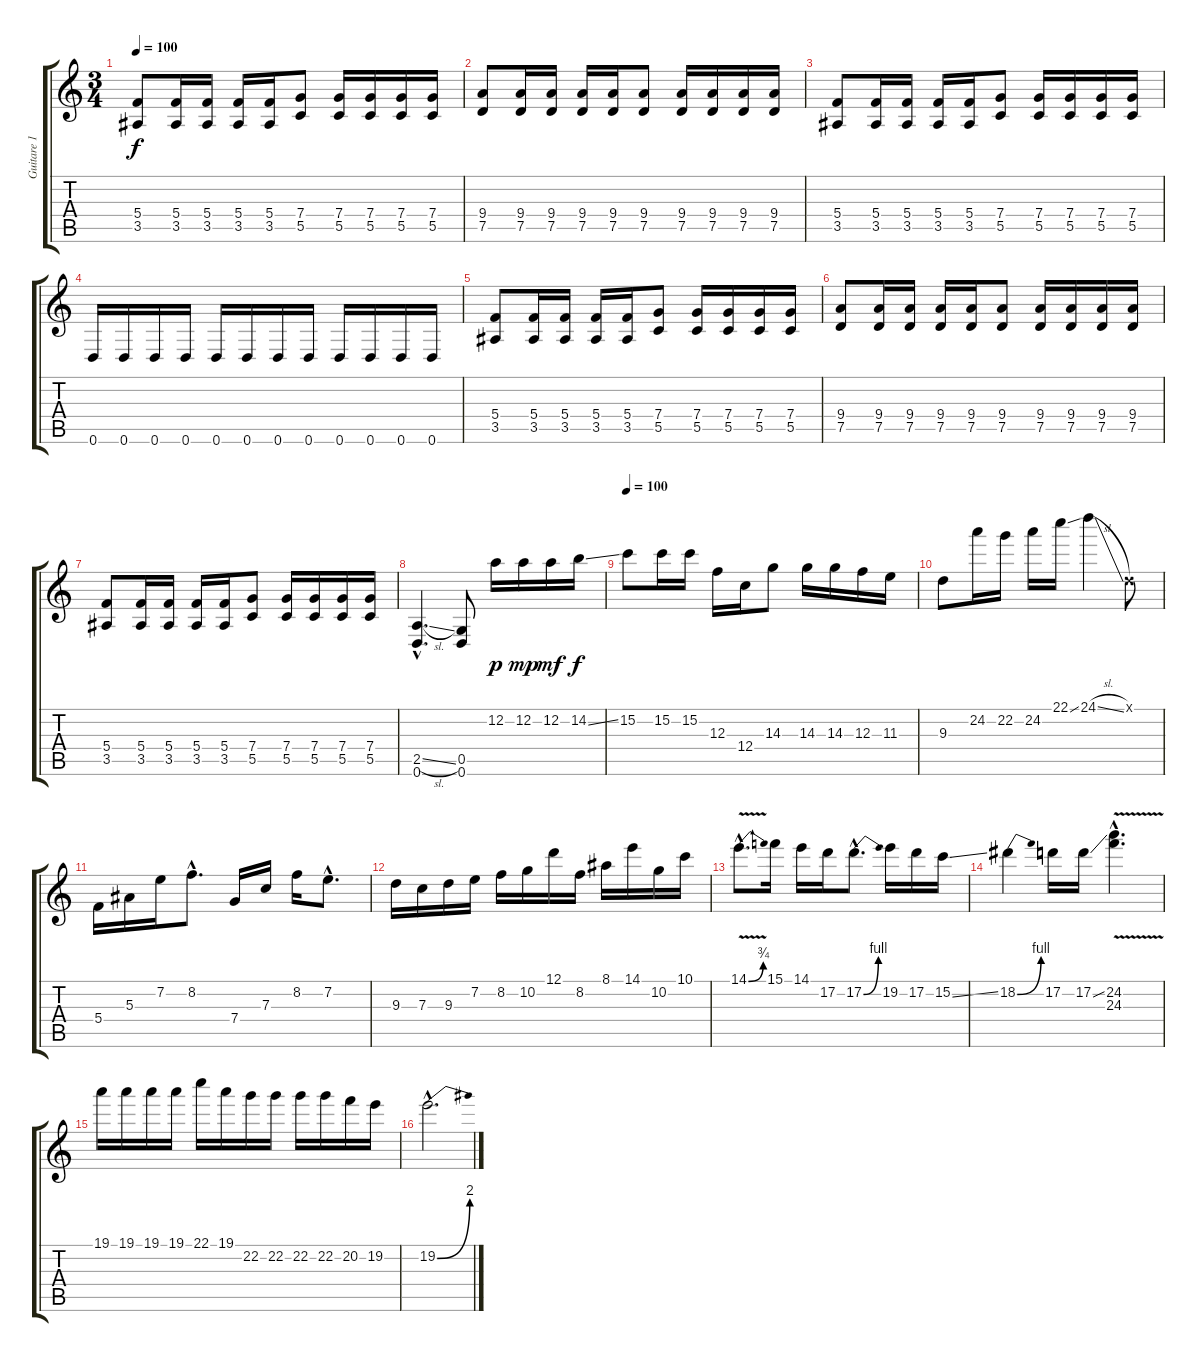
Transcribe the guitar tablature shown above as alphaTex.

\track ("Guitare 1" "Guitare 1") {instrument distortionguitar}
\staff {score tabs}
\tuning (D4 A3 F3 C3 G2 D2) {hide}
\ts (3 4)
\tempo 100
\clef g2
\ks c
(5.4 3.5).8{dy f} (5.4 3.5).16 (5.4 3.5).16 (5.4 3.5).16 (5.4 3.5).16 (7.4 5.5).8 (7.4 5.5).16 (7.4 5.5).16 (7.4 5.5).16 (7.4 5.5).16 |
(9.4 7.5).8 (9.4 7.5).16 (9.4 7.5).16 (9.4 7.5).16 (9.4 7.5).16 (9.4 7.5).8 (9.4 7.5).16 (9.4 7.5).16 (9.4 7.5).16 (9.4 7.5).16 |
(5.4 3.5).8 (5.4 3.5).16 (5.4 3.5).16 (5.4 3.5).16 (5.4 3.5).16 (7.4 5.5).8 (7.4 5.5).16 (7.4 5.5).16 (7.4 5.5).16 (7.4 5.5).16 |
0.6.16 0.6.16 0.6.16 0.6.16 0.6.16 0.6.16 0.6.16 0.6.16 0.6.16 0.6.16 0.6.16 0.6.16 |
(5.4 3.5).8 (5.4 3.5).16 (5.4 3.5).16 (5.4 3.5).16 (5.4 3.5).16 (7.4 5.5).8 (7.4 5.5).16 (7.4 5.5).16 (7.4 5.5).16 (7.4 5.5).16 |
(9.4 7.5).8 (9.4 7.5).16 (9.4 7.5).16 (9.4 7.5).16 (9.4 7.5).16 (9.4 7.5).8 (9.4 7.5).16 (9.4 7.5).16 (9.4 7.5).16 (9.4 7.5).16 |
(5.4 3.5).8 (5.4 3.5).16 (5.4 3.5).16 (5.4 3.5).16 (5.4 3.5).16 (7.4 5.5).8 (7.4 5.5).16 (7.4 5.5).16 (7.4 5.5).16 (7.4 5.5).16 |
(2.5{sl hac} 0.6{hac}).4{d} (0.5 0.6).8 12.2.16{dy p} 12.2.16{dy mp} 12.2.16{dy mf} 14.2{ss}.16{dy f} |
\tempo 100
15.2.8 15.2.16 15.2.16 12.3.16 12.4.16 14.3.8 14.3.16 14.3.16 12.3.16 11.3.16 |
9.3.8 24.2.16 22.2.16 24.2.16 22.1{ss}.16 24.1{sl}.4 0.1{x}.8 |
5.4.16 5.3.16 7.2.16 8.2{hac}.8{d} 7.4.16 7.3.16 8.2.16 7.2{hac}.8{d} |
9.3.16 7.3.16 9.3.16 7.2.16 8.2.16 10.2.16 12.1.16 8.2.16 8.1.16 14.1.16 10.2.16 10.1.16 |
14.1{be (bend 0 0 60 3) v hac}.8{d} 15.1.16 14.1.16 17.2.16 17.2{be (bend 0 0 60 4) hac}.8{d} 19.2.16 17.2.16 15.2{ss}.16 |
18.2{be (bend 0 0 60 4)}.4 17.2.16 17.2{ss}.16 (24.2{v hac} 24.3{v hac}).4{d} |
19.1.16 19.1.16 19.1.16 19.1.16 22.1.16 19.1.16 22.2.16 22.2.16 22.2.16 22.2.16 20.2.16 19.2.16 |
19.2{be (bend 0 0 60 8) hac}.2{d}
